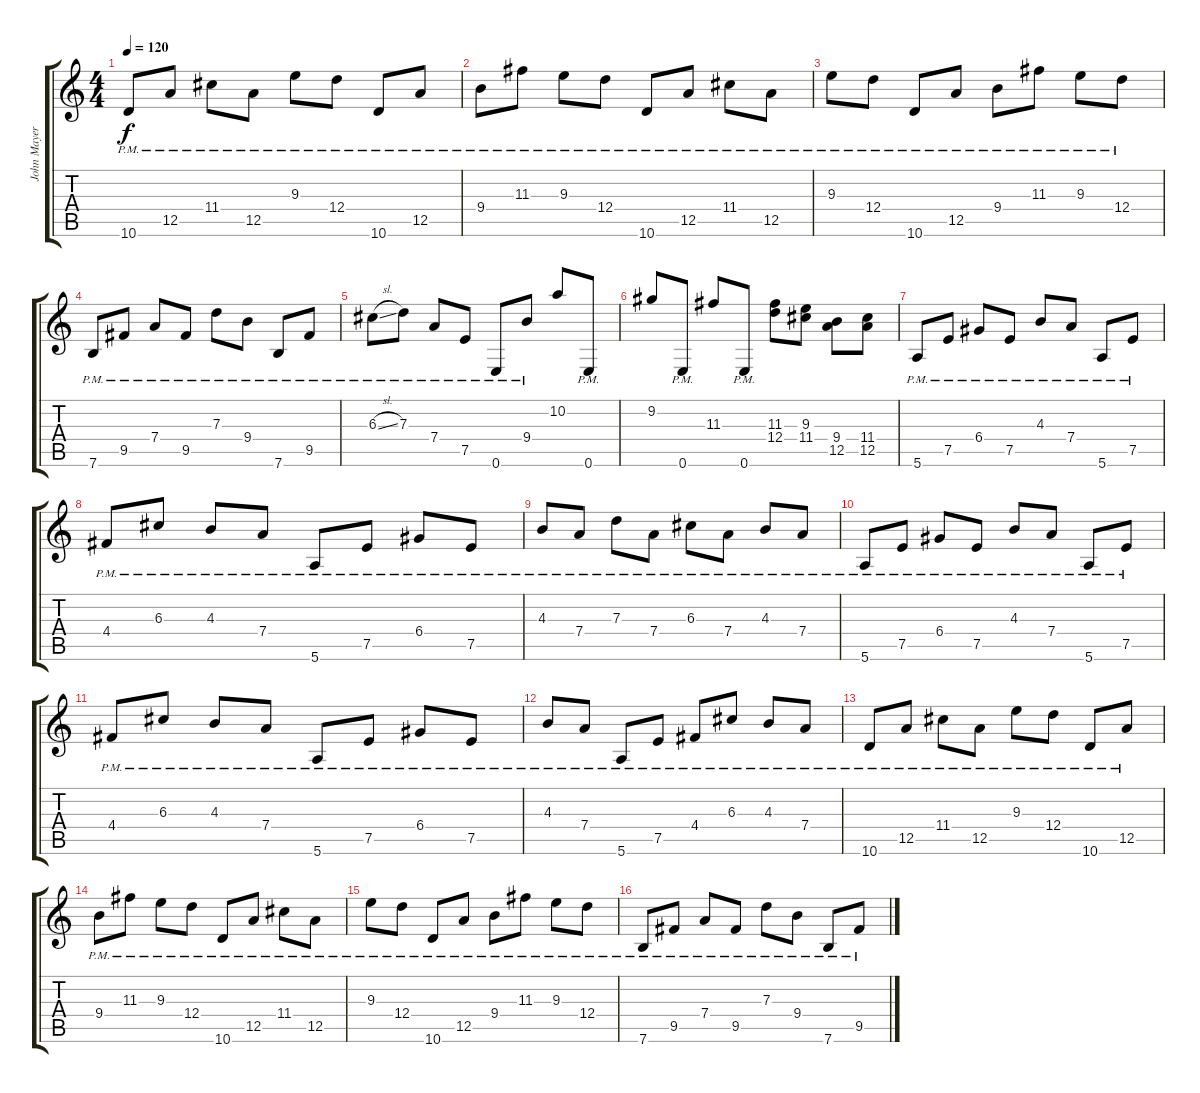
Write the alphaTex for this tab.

\track ("John Mayer" "John Mayer") {instrument electricguitarjazz}
\staff {score tabs}
\tuning (E4 B3 G3 D3 A2 E2) {hide}
\ts (4 4)
\tempo 120
\clef g2
\ks c
10.6{pm}.8{dy f} 12.5{pm}.8 11.4{pm}.8 12.5{pm}.8 9.3{pm}.8 12.4{pm}.8 10.6{pm}.8 12.5{pm}.8 |
9.4{pm}.8 11.3{pm}.8 9.3{pm}.8 12.4{pm}.8 10.6{pm}.8 12.5{pm}.8 11.4{pm}.8 12.5{pm}.8 |
9.3{pm}.8 12.4{pm}.8 10.6{pm}.8 12.5{pm}.8 9.4{pm}.8 11.3{pm}.8 9.3{pm}.8 12.4{pm}.8 |
7.6{pm}.8 9.5{pm}.8 7.4{pm}.8 9.5{pm}.8 7.3{pm}.8 9.4{pm}.8 7.6{pm}.8 9.5{pm}.8 |
6.3{sl pm}.8 7.3{pm}.8 7.4{pm}.8 7.5{pm}.8 0.6{pm}.8 9.4{pm}.8 10.2.8 0.6{pm}.8 |
9.2.8 0.6{pm}.8 11.3.8 0.6{pm}.8 (11.3 12.4).8 (9.3 11.4).8 (9.4 12.5).8 (11.4 12.5).8 |
5.6{pm}.8 7.5{pm}.8 6.4{pm}.8 7.5{pm}.8 4.3{pm}.8 7.4{pm}.8 5.6{pm}.8 7.5{pm}.8 |
4.4{pm}.8 6.3{pm}.8 4.3{pm}.8 7.4{pm}.8 5.6{pm}.8 7.5{pm}.8 6.4{pm}.8 7.5{pm}.8 |
4.3{pm}.8 7.4{pm}.8 7.3{pm}.8 7.4{pm}.8 6.3{pm}.8 7.4{pm}.8 4.3{pm}.8 7.4{pm}.8 |
5.6{pm}.8 7.5{pm}.8 6.4{pm}.8 7.5{pm}.8 4.3{pm}.8 7.4{pm}.8 5.6{pm}.8 7.5{pm}.8 |
4.4{pm}.8 6.3{pm}.8 4.3{pm}.8 7.4{pm}.8 5.6{pm}.8 7.5{pm}.8 6.4{pm}.8 7.5{pm}.8 |
4.3{pm}.8 7.4{pm}.8 5.6{pm}.8 7.5{pm}.8 4.4{pm}.8 6.3{pm}.8 4.3{pm}.8 7.4{pm}.8 |
10.6{pm}.8 12.5{pm}.8 11.4{pm}.8 12.5{pm}.8 9.3{pm}.8 12.4{pm}.8 10.6{pm}.8 12.5{pm}.8 |
9.4{pm}.8 11.3{pm}.8 9.3{pm}.8 12.4{pm}.8 10.6{pm}.8 12.5{pm}.8 11.4{pm}.8 12.5{pm}.8 |
9.3{pm}.8 12.4{pm}.8 10.6{pm}.8 12.5{pm}.8 9.4{pm}.8 11.3{pm}.8 9.3{pm}.8 12.4{pm}.8 |
7.6{pm}.8 9.5{pm}.8 7.4{pm}.8 9.5{pm}.8 7.3{pm}.8 9.4{pm}.8 7.6{pm}.8 9.5{pm}.8
